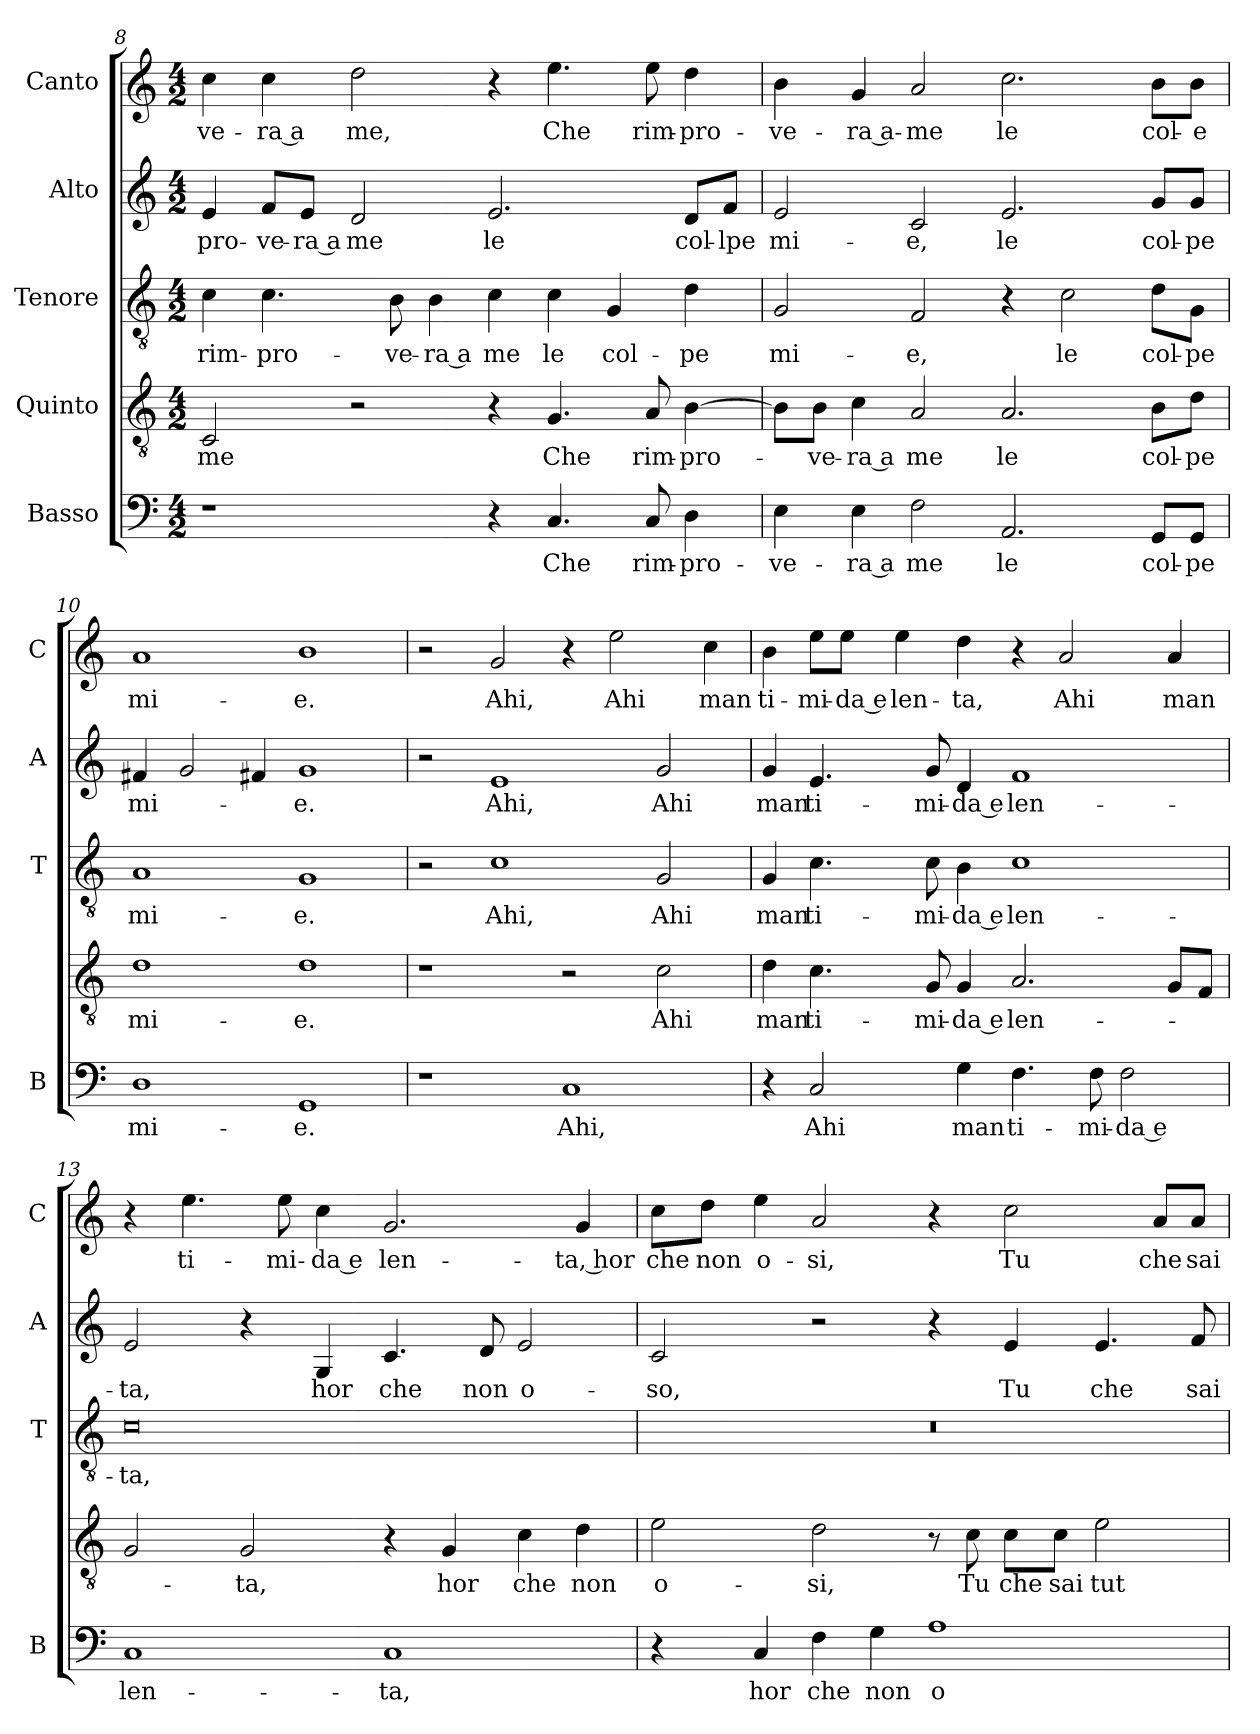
**kern	**text	**kern	**text	**kern	**text	**kern	**text	**kern	**text
*part5	*part5	*part4	*part4	*part3	*part3	*part2	*part2	*part1	*part1
*staff5	*staff5	*staff4	*staff4	*staff3	*staff3	*staff2	*staff2	*staff1	*staff1
*I"Basso	*	*I"Quinto	*	*I"Tenore	*	*I"Alto	*	*I"Canto	*
*I'B	*	*	*	*I'T	*	*I'A	*	*I'C	*
*clefF4	*	*clefGv2	*	*clefGv2	*	*clefG2	*	*clefG2	*
*k[]	*	*k[]	*	*k[]	*	*k[]	*	*k[]	*
*M4/2	*	*M4/2	*	*M4/2	*	*M4/2	*	*M4/2	*
=8	=8	=8	=8	=8	=8	=8	=8	=8	=8
1r	.	2C	me	4c	rim-	4e	-pro-	4cc	-ve-
.	.	.	.	4.c	-pro-	8fL	-ve-	4cc	-ra a
.	.	.	.	.	.	8eJ	-ra a	.	.
.	.	2r	.	.	.	2d	me	2dd	me,
.	.	.	.	8B	-ve-	.	.	.	.
.	.	.	.	4B	-ra a	.	.	.	.
4r	.	4r	.	4c	me	2.e	le	4r	.
4.C	Che	4.G	Che	4c	le	.	.	4.ee	Che
.	.	.	.	4G	col-	.	.	.	.
8C	rim-	8A	rim-	.	.	.	.	8ee	rim-
4D	-pro-	[4B	-pro-	4d	-pe	8dL	col-	4dd	-pro-
.	.	.	.	.	.	8fJ	-lpe	.	.
=9	=9	=9	=9	=9	=9	=9	=9	=9	=9
4E	-ve-	8BL]	.	2G	mi-	2e	mi-	4b	-ve-
.	.	8BJ	-ve-	.	.	.	.	.	.
4E	-ra a	4c	-ra a	.	.	.	.	4g	-ra a-
2F	me	2A	me	2F	-e,	2c	-e,	2a	-me
2.AA	le	2.A	le	4r	.	2.e	le	2.cc	le
.	.	.	.	2c	le	.	.	.	.
8GGL	col-	8BL	col-	8dL	col-	8gL	col-	8bL	col-
8GGJ	-pe	8dJ	-pe	8GJ	-pe	8gJ	-pe	8bJ	-e
=10	=10	=10	=10	=10	=10	=10	=10	=10	=10
1D	mi-	1d	mi-	1A	mi-	4f#X	mi-	1a	mi-
.	.	.	.	.	.	2g	.	.	.
.	.	.	.	.	.	4f#X	.	.	.
1GG	-e.	1d	-e.	1G	-e.	1g	-e.	1b	-e.
=11	=11	=11	=11	=11	=11	=11	=11	=11	=11
1r	.	1r	.	2r	.	2r	.	2r	.
.	.	.	.	1c	Ahi,	1e	Ahi,	2g	Ahi,
1C	Ahi,	2r	.	.	.	.	.	4r	.
.	.	.	.	.	.	.	.	2ee	Ahi
.	.	2c	Ahi	2G	Ahi	2g	Ahi	.	.
.	.	.	.	.	.	.	.	4cc	man
=12	=12	=12	=12	=12	=12	=12	=12	=12	=12
4r	.	4d	man	4G	man	4g	man	4b	ti-
2C	Ahi	4.c	ti-	4.c	ti-	4.e	ti-	8eeL	-mi-
.	.	.	.	.	.	.	.	8eeJ	-da e
.	.	.	.	.	.	.	.	4ee	len-
.	.	8G	-mi-	8c	-mi-	8g	-mi-	.	.
4G	man	4G	-da e	4B	-da e	4d	-da e	4dd	-ta,
4.F	ti-	2.A	len-	1c	len-	1f	len-	4r	.
.	.	.	.	.	.	.	.	2a	Ahi
8F	-mi-	.	.	.	.	.	.	.	.
2F	-da e	.	.	.	.	.	.	.	.
.	.	8GL	.	.	.	.	.	4a	man
.	.	8FJ	.	.	.	.	.	.	.
=13	=13	=13	=13	=13	=13	=13	=13	=13	=13
1C	len-	2G	.	0c	-ta,	2e	-ta,	4r	.
.	.	.	.	.	.	.	.	4.ee	ti-
.	.	2G	-ta,	.	.	4r	.	.	.
.	.	.	.	.	.	.	.	8ee	-mi-
.	.	.	.	.	.	4G	hor	4cc	-da e
1C	-ta,	4r	.	.	.	4.c	che	2.g	len-
.	.	4G	hor	.	.	.	.	.	.
.	.	.	.	.	.	8d	non	.	.
.	.	4c	che	.	.	2e	o-	.	.
.	.	4d	non	.	.	.	.	4g	-ta, hor
=14	=14	=14	=14	=14	=14	=14	=14	=14	=14
4r	.	2e	o-	0r	.	2c	-so,	8ccL	che
.	.	.	.	.	.	.	.	8ddJ	non
4C	hor	.	.	.	.	.	.	4ee	o-
4F	che	2d	-si,	.	.	2r	.	2a	-si,
4G	non	.	.	.	.	.	.	.	.
1A	o-	8r	.	.	.	4r	.	4r	.
.	.	8c	Tu	.	.	.	.	.	.
.	.	8cL	che	.	.	4e	Tu	2cc	Tu
.	.	8cJ	sai	.	.	.	.	.	.
.	.	2e	tut-	.	.	4.e	che	.	.
.	.	.	.	.	.	.	.	8aL	che
.	.	.	.	.	.	8f	sai	8aJ	sai
=	=	=	=	=	=	=	=	=	=
*-	*-	*-	*-	*-	*-	*-	*-	*-	*-
